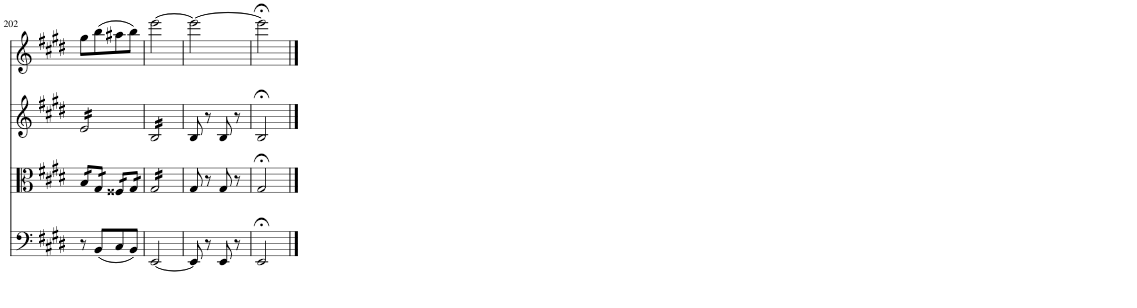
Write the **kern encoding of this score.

**kern	**kern	**kern	**kern
*part4	*part3	*part2	*part1
*staff4	*staff3	*staff2	*staff1
*I"Cello	*I"Viola	*I"Violin II	*I"Violin I
*	*I'Vla	*I'Vln	*I'Vln
!!LO:PB:g=z
*clefF4	*clefC3	*clefG2	*clefG2
*k[f#c#g#d#]	*k[f#c#g#d#]	*k[f#c#g#d#]	*k[f#c#g#d#]
*M2/4	*M2/4	*M2/4	*M2/4
=202	=202	=202	=202
*	*tremolo	*	*
*	*	*tremolo	*
8r	16B/LL	16e/LL	8gg#\L
.	16B/	16e/	.
(8BB/L	16G#/	16e/	(8bb\
.	16G#/JJ	16e/	.
8C#/	16F##X/LL	16e/	8aa#X\
.	16F##X/	16e/	.
8BB/J)	16G#/	16e/	8bb\J)
.	16G#/JJ	16e/JJ	.
=203	=203	=203	=203
[2EE/	16G#/LL	16B/LL	[2eee\
.	16G#/	16B/	.
.	16G#/	16B/	.
.	16G#/	16B/	.
.	16G#/	16B/	.
.	16G#/	16B/	.
.	16G#/	16B/	.
.	16G#/JJ	16B/JJ	.
*	*	*Xtremolo	*
*	*Xtremolo	*	*
=204	=204	=204	=204
8EE/]	8G#/	8B/	2eee\_
8r	8r	8r	.
8EE/	8G#/	8B/	.
8r	8r	8r	.
=205	=205	=205	=205
2EE;</	2G#;</	2B;</	2eee;<\]
==	==	==	==
*-	*-	*-	*-
